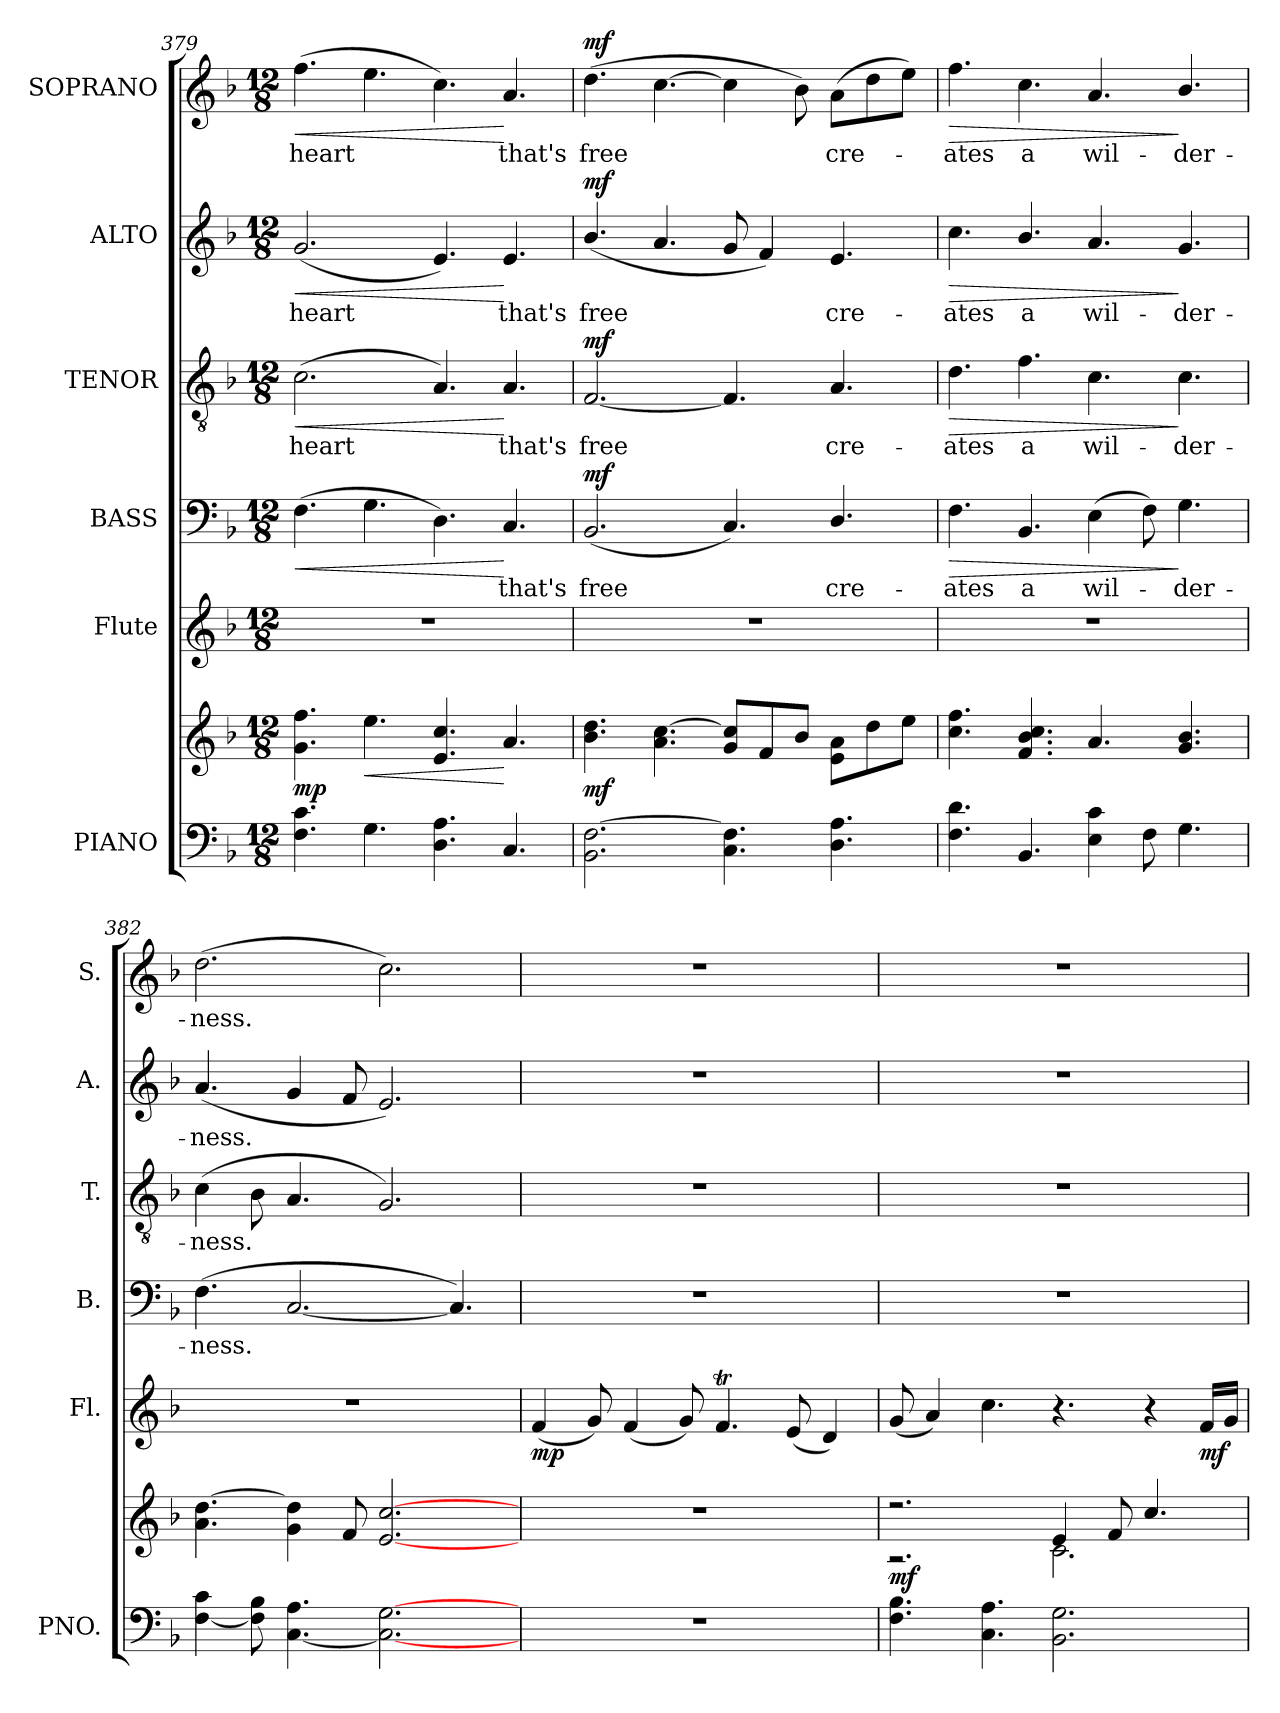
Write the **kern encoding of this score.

**kern	**kern	**dynam	**kern	**dynam	**kern	**text	**dynam	**kern	**text	**dynam	**kern	**text	**dynam	**kern	**text	**dynam
*part6	*part6	*part6	*part5	*part5	*part4	*part4	*part4	*part3	*part3	*part3	*part2	*part2	*part2	*part1	*part1	*part1
*staff7	*staff6	*staff6/7	*staff5	*staff5	*staff4	*staff4	*staff4	*staff3	*staff3	*staff3	*staff2	*staff2	*staff2	*staff1	*staff1	*staff1
*I"PIANO	*	*	*I"Flute	*	*I"BASS	*	*	*I"TENOR	*	*	*I"ALTO	*	*	*I"SOPRANO	*	*
*I'PNO.	*	*	*I'Fl.	*	*I'B.	*	*	*I'T.	*	*	*I'A.	*	*	*I'S.	*	*
*clefF4	*clefG2	*	*clefG2	*	*clefF4	*	*	*clefGv2	*	*	*clefG2	*	*	*clefG2	*	*
*	*	*	*	*	*	*	*	*ITrd7c12	*	*	*	*	*	*	*	*
*k[b-]	*k[b-]	*	*k[b-]	*	*k[b-]	*	*	*k[b-]	*	*	*k[b-]	*	*	*k[b-]	*	*
*F:	*F:	*	*F:	*	*F:	*	*	*F:	*	*	*F:	*	*	*F:	*	*
*M12/8	*M12/8	*	*M12/8	*	*M12/8	*	*	*M12/8	*	*	*M12/8	*	*	*M12/8	*	*
=379	=379	=379	=379	=379	=379	=379	=379	=379	=379	=379	=379	=379	=379	=379	=379	=379
!	!	!	!LO:N:vis=1	!	!	!	!LO:HP:b	!	!	!	!	!	!	!	!	!
!	!	!	!	!	!	!	!	!	!LO:LY:b:color=#000000	!LO:HP:b	!	!	!	!	!	!
!	!	!	!	!	!	!	!	!	!	!	!	!LO:LY:b:color=#000000	!LO:HP:b	!	!	!
!	!	!	!	!	!	!	!	!	!	!	!	!	!	!	!LO:LY:b:color=#000000	!LO:HP:b
4.Fi\ 4.ci	4.gi\ 4.ffi	mp	1.r	.	(4.Fi\	.	<	(2.Ci\	heart	<	(2.gi/	heart	<	(4.ffi\	heart	<
!	!	!LO:HP:b	!	!	!	!	!	!	!	!	!	!	!	!	!	!
4.Gi\	4.eei\	<	.	.	4.Gi\	.	.	.	.	.	.	.	.	4.eei\	.	.
4.Di\ 4.Ai	4.ei/ 4.cci	.	.	.	4.Di\)	.	.	4.AAi/)	.	.	4.ei/)	.	.	4.cci\)	.	.
!	!	!	!	!	!	!LO:LY:b:color=#000000	!	!	!	!	!	!	!	!	!	!
!	!	!	!	!	!	!	!	!	!LO:LY:b:color=#000000	!	!	!	!	!	!	!
!	!	!	!	!	!	!	!	!	!	!	!	!LO:LY:b:color=#000000	!	!	!	!
!	!	!	!	!	!	!	!	!	!	!	!	!	!	!	!LO:LY:b:color=#000000	!
4.Ci/	4.ai/	[	.	.	4.Ci/	that's	[	4.AAi/	that's	[	4.ei/	that's	[	4.ai/	that's	[
=380	=380	=380	=380	=380	=380	=380	=380	=380	=380	=380	=380	=380	=380	=380	=380	=380
!	!	!	!LO:N:vis=1	!	!	!	!	!	!	!	!	!	!	!	!	!
!	!	!	!	!	!	!LO:LY:b:color=#000000	!	!	!	!	!	!	!	!	!	!
!	!	!	!	!	!	!	!	!	!LO:LY:b:color=#000000	!	!	!	!	!	!	!
!	!	!	!	!	!	!	!	!	!	!	!	!LO:LY:b:color=#000000	!	!	!	!
!	!	!	!	!	!	!	!	!	!	!	!	!	!	!	!LO:LY:b:color=#000000	!
2.BB-i\ [>2.Fi	4.b-i\ 4.ddi	mf	1.r	.	(2.BB-i/	free	mf	[<2.FFi/	free	mf	(4.b-i/	free	mf	(4.ddi\	free	mf
.	4.ai\ [>4.cci	.	.	.	.	.	.	.	.	.	4.ai/	.	.	[>4.cci\	.	.
4.Ci\ 4.Fi]	8gi/ 8cci]L	.	.	.	4.Ci/)	.	.	4.FFi/]	.	.	8gi/	.	.	4cci\]	.	.
.	8fi/	.	.	.	.	.	.	.	.	.	4fi/)	.	.	.	.	.
.	8b-i/J	.	.	.	.	.	.	.	.	.	.	.	.	8b-i\)	.	.
!	!	!	!	!	!	!LO:LY:b:color=#000000	!	!	!	!	!	!	!	!	!	!
!	!	!	!	!	!	!	!	!	!LO:LY:b:color=#000000	!	!	!	!	!	!	!
!	!	!	!	!	!	!	!	!	!	!	!	!LO:LY:b:color=#000000	!	!	!	!
!	!	!	!	!	!	!	!	!	!	!	!	!	!	!	!LO:LY:b:color=#000000	!
4.Di\ 4.Ai	8ei\ 8aiL	.	.	.	4.Di/	cre-	.	4.AAi/	cre-	.	4.ei/	cre-	.	(8ai\L	cre-	.
.	8ddi\	.	.	.	.	.	.	.	.	.	.	.	.	8ddi\	.	.
.	8eei\J	.	.	.	.	.	.	.	.	.	.	.	.	8eei\J)	.	.
!!LO:PB:g=z
=381	=381	=381	=381	=381	=381	=381	=381	=381	=381	=381	=381	=381	=381	=381	=381	=381
!	!	!	!LO:N:vis=1	!	!	!	!	!	!	!	!	!	!	!	!	!
!	!	!	!	!	!	!LO:LY:b:color=#000000	!LO:HP:b	!	!	!	!	!	!	!	!	!
!	!	!	!	!	!	!	!	!	!LO:LY:b:color=#000000	!LO:HP:b	!	!	!	!	!	!
!	!	!	!	!	!	!	!	!	!	!	!	!LO:LY:b:color=#000000	!LO:HP:b	!	!	!
!	!	!	!	!	!	!	!	!	!	!	!	!	!	!	!LO:LY:b:color=#000000	!LO:HP:b
4.Fi\ 4.di	4.cci\ 4.ffi	.	1.r	.	4.Fi\	-ates	>	4.Di\	-ates	>	4.cci\	-ates	>	4.ffi\	-ates	>
!	!	!	!	!	!	!LO:LY:b:color=#000000	!	!	!	!	!	!	!	!	!	!
!	!	!	!	!	!	!	!	!	!LO:LY:b:color=#000000	!	!	!	!	!	!	!
!	!	!	!	!	!	!	!	!	!	!	!	!LO:LY:b:color=#000000	!	!	!	!
!	!	!	!	!	!	!	!	!	!	!	!	!	!	!	!LO:LY:b:color=#000000	!
4.BB-i/	4.fi/ 4.b-i 4.cci	.	.	.	4.BB-i/	a	.	4.Fi\	a	.	4.b-i/	a	.	4.cci\	a	.
!	!	!	!	!	!	!LO:LY:b:color=#000000	!	!	!	!	!	!	!	!	!	!
!	!	!	!	!	!	!	!	!	!LO:LY:b:color=#000000	!	!	!	!	!	!	!
!	!	!	!	!	!	!	!	!	!	!	!	!LO:LY:b:color=#000000	!	!	!	!
!	!	!	!	!	!	!	!	!	!	!	!	!	!	!	!LO:LY:b:color=#000000	!
4Ei\ 4ci	4.ai/	.	.	.	(4Ei\	wil-	.	4.Ci\	wil-	.	4.ai/	wil-	.	4.ai/	wil-	.
8Fi\	.	.	.	.	8Fi\)	.	.	.	.	.	.	.	.	.	.	.
!	!	!	!	!	!	!LO:LY:b:color=#000000	!	!	!	!	!	!	!	!	!	!
!	!	!	!	!	!	!	!	!	!LO:LY:b:color=#000000	!	!	!	!	!	!	!
!	!	!	!	!	!	!	!	!	!	!	!	!LO:LY:b:color=#000000	!	!	!	!
!	!	!	!	!	!	!	!	!	!	!	!	!	!	!	!LO:LY:b:color=#000000	!
4.Gi\	4.gi/ 4.b-i	.	.	.	4.Gi\	-der-	]	4.Ci\	-der-	]	4.gi/	-der-	]	4.b-i/	-der-	]
=382	=382	=382	=382	=382	=382	=382	=382	=382	=382	=382	=382	=382	=382	=382	=382	=382
!	!	!	!LO:N:vis=1	!	!	!	!	!	!	!	!	!	!	!	!	!
!	!	!	!	!	!	!LO:LY:b:color=#000000	!	!	!	!	!	!	!	!	!	!
!	!	!	!	!	!	!	!	!	!LO:LY:b:color=#000000	!	!	!	!	!	!	!
!	!	!	!	!	!	!	!	!	!	!	!	!LO:LY:b:color=#000000	!	!	!	!
!	!	!	!	!	!	!	!	!	!	!	!	!	!	!	!LO:LY:b:color=#000000	!
[<4Fi\ 4ci	4.ai\ [>4.ddi	.	1.r	.	(4.Fi\	-ness.	.	(4Ci\	-ness.	.	(4.ai/	-ness.	.	(2.ddi\	-ness.	.
8Fi\] 8B-i	.	.	.	.	.	.	.	8BB-i\	.	.	.	.	.	.	.	.
[<4.Ci\ 4.Ai	4gi\ 4ddi]	.	.	.	[<2.Ci/	.	.	4.AAi/	.	.	4gi/	.	.	.	.	.
.	8fi/	.	.	.	.	.	.	.	.	.	8fi/	.	.	.	.	.
2.Ci\_< [>2.Gi	[<2.ei/ [>2.cci	.	.	.	.	.	.	2.GGi/)	.	.	2.ei/)	.	.	2.cci\)	.	.
.	.	.	.	.	4.Ci/])	.	.	.	.	.	.	.	.	.	.	.
=383	=383	=383	=383	=383	=383	=383	=383	=383	=383	=383	=383	=383	=383	=383	=383	=383
!LO:N:vis=1	!LO:N:vis=1	!	!	!	!LO:N:vis=1	!	!	!LO:N:vis=1	!	!	!LO:N:vis=1	!	!	!LO:N:vis=1	!	!
1.r	1.r	.	(4fi/	mp	1.r	.	.	1.r	.	.	1.r	.	.	1.r	.	.
.	.	.	8gi/)	.	.	.	.	.	.	.	.	.	.	.	.	.
.	.	.	(4fi/	.	.	.	.	.	.	.	.	.	.	.	.	.
.	.	.	8gi/)	.	.	.	.	.	.	.	.	.	.	.	.	.
.	.	.	4.fTi/	.	.	.	.	.	.	.	.	.	.	.	.	.
.	.	.	(8ei/	.	.	.	.	.	.	.	.	.	.	.	.	.
.	.	.	4di/)	.	.	.	.	.	.	.	.	.	.	.	.	.
=384	=384	=384	=384	=384	=384	=384	=384	=384	=384	=384	=384	=384	=384	=384	=384	=384
*	*^	*	*	*	*	*	*	*	*	*	*	*	*	*	*	*
!	!	!	!	!	!	!LO:N:vis=1	!	!	!LO:N:vis=1	!	!	!LO:N:vis=1	!	!	!LO:N:vis=1	!	!
4.Fi\ 4.B-i	2.r	2.r	mf	(8gi/	.	1.r	.	.	1.r	.	.	1.r	.	.	1.r	.	.
.	.	.	.	4ai/)	.	.	.	.	.	.	.	.	.	.	.	.	.
4.Ci\ 4.Ai	.	.	.	4.cci\	.	.	.	.	.	.	.	.	.	.	.	.	.
2.BB-i\ 2.Gi	4ei/	2.ci\	.	4.r	.	.	.	.	.	.	.	.	.	.	.	.	.
.	8fi/	.	.	.	.	.	.	.	.	.	.	.	.	.	.	.	.
.	4.cci/	.	.	4r	.	.	.	.	.	.	.	.	.	.	.	.	.
.	.	.	.	16fi/LL	mf	.	.	.	.	.	.	.	.	.	.	.	.
.	.	.	.	16gi/JJ	.	.	.	.	.	.	.	.	.	.	.	.	.
*	*v	*v	*	*	*	*	*	*	*	*	*	*	*	*	*	*	*
=	=	=	=	=	=	=	=	=	=	=	=	=	=	=	=	=
*-	*-	*-	*-	*-	*-	*-	*-	*-	*-	*-	*-	*-	*-	*-	*-	*-
